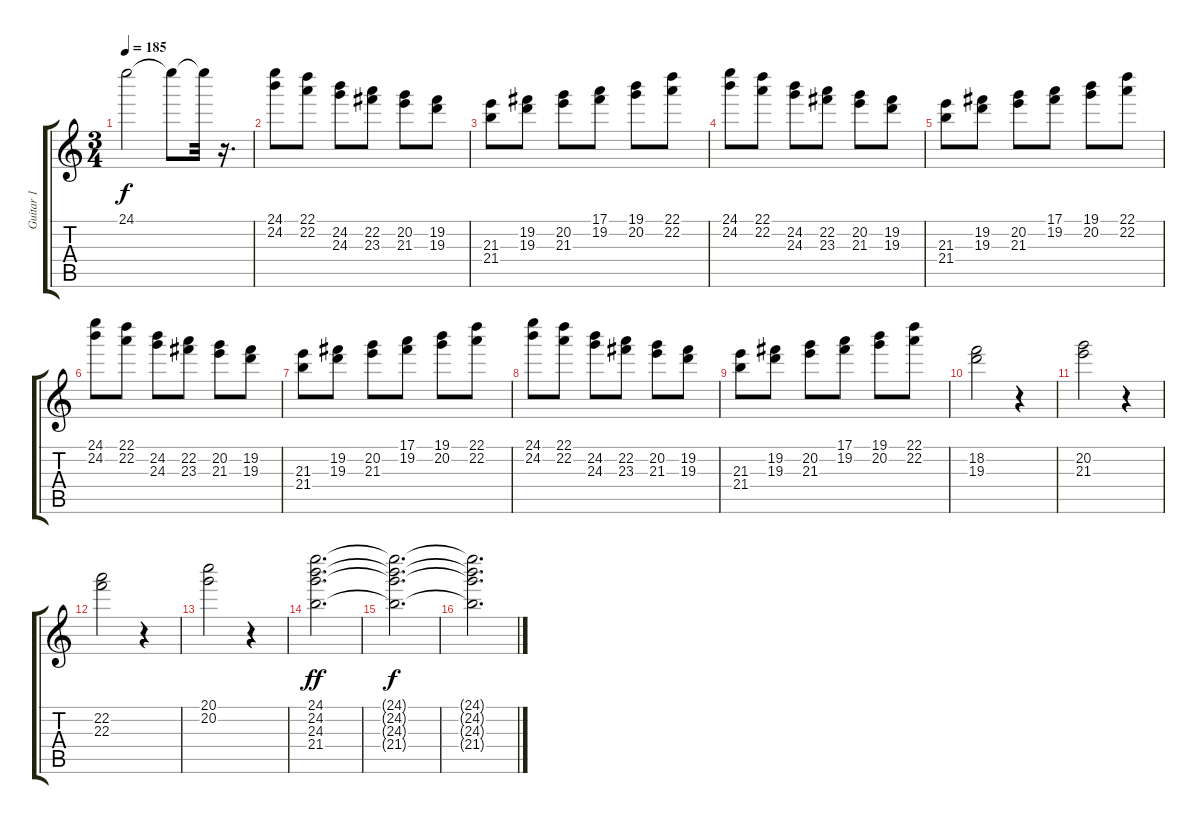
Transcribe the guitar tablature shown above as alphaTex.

\track ("Guitar 1" "Guitar 1") {instrument overdrivenguitar}
\staff {score tabs}
\tuning (E4 B3 G3 D3 A2 E2) {hide}
\ts (3 4)
\tempo 185
\clef g2
\ks c
24.1.2{dy f} 24.1{t}.8 24.1{t}.32 r.16{d} |
(24.1 24.2).8 (22.1 22.2).8 (24.2 24.3).8 (22.2 23.3).8 (20.2 21.3).8 (19.2 19.3).8 |
(21.3 21.4).8 (19.2 19.3).8 (20.2 21.3).8 (17.1 19.2).8 (19.1 20.2).8 (22.1 22.2).8 |
(24.1 24.2).8 (22.1 22.2).8 (24.2 24.3).8 (22.2 23.3).8 (20.2 21.3).8 (19.2 19.3).8 |
(21.3 21.4).8 (19.2 19.3).8 (20.2 21.3).8 (17.1 19.2).8 (19.1 20.2).8 (22.1 22.2).8 |
(24.1 24.2).8 (22.1 22.2).8 (24.2 24.3).8 (22.2 23.3).8 (20.2 21.3).8 (19.2 19.3).8 |
(21.3 21.4).8 (19.2 19.3).8 (20.2 21.3).8 (17.1 19.2).8 (19.1 20.2).8 (22.1 22.2).8 |
(24.1 24.2).8 (22.1 22.2).8 (24.2 24.3).8 (22.2 23.3).8 (20.2 21.3).8 (19.2 19.3).8 |
(21.3 21.4).8 (19.2 19.3).8 (20.2 21.3).8 (17.1 19.2).8 (19.1 20.2).8 (22.1 22.2).8 |
(18.2 19.3).2 r.4 |
(20.2 21.3).2 r.4 |
(22.2 22.3).2 r.4 |
(20.1 20.2).2 r.4 |
(24.1 24.2 24.3 21.4).2{d dy ff} |
(24.1{t} 24.2{t} 24.3{t} 21.4{t}).2{d dy f} |
(24.1{t} 24.2{t} 24.3{t} 21.4{t}).2{d}
